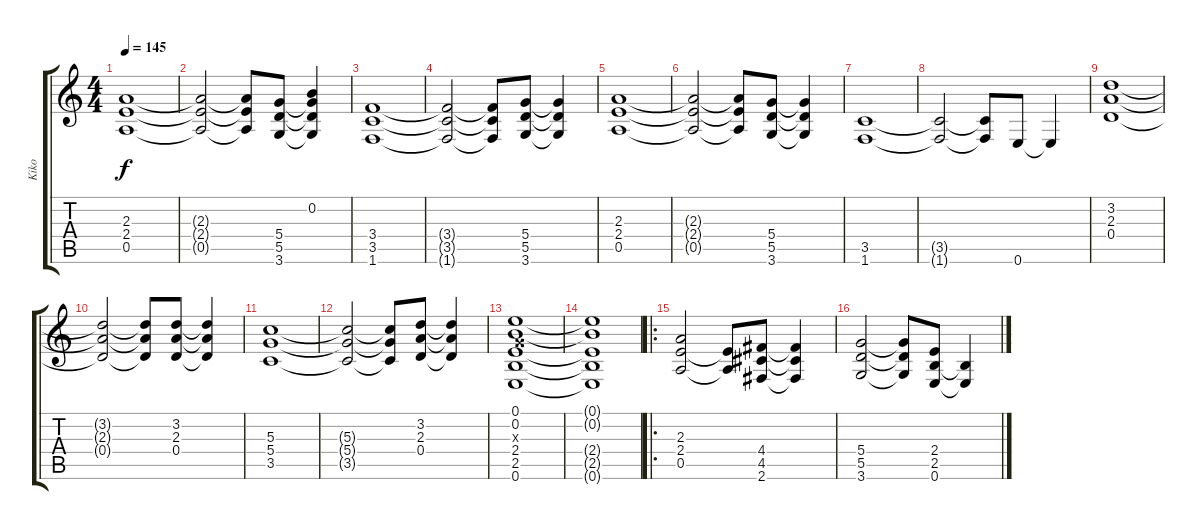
\track ("Kiko" "Kiko") {instrument distortionguitar}
\staff {score tabs}
\tuning (E4 B3 G3 D3 A2 E2) {hide}
\ts (4 4)
\tempo 145
\clef g2
\ks c
(2.3 2.4 0.5).1{dy f} |
(2.3{t} 2.4{t} 0.5{t}).2 (2.3{t} 2.4{t} 0.5{t}).8 (5.4 5.5 3.6).8 (0.2{t} 5.4{t} 5.5{t} 3.6{t}).4 |
(3.4 3.5 1.6).1 |
(3.4{t} 3.5{t} 1.6{t}).2 (3.4{t} 3.5{t} 1.6{t}).8 (5.4 5.5 3.6).8 (5.4{t} 5.5{t} 3.6{t}).4 |
(2.3 2.4 0.5).1 |
(2.3{t} 2.4{t} 0.5{t}).2 (2.3{t} 2.4{t} 0.5{t}).8 (5.4 5.5 3.6).8 (5.4{t} 5.5{t} 3.6{t}).4 |
(3.5 1.6).1 |
(3.5{t} 1.6{t}).2 (3.5{t} 1.6{t}).8 0.6.8 0.6{t}.4 |
(3.2 2.3 0.4).1 |
(3.2{t} 2.3{t} 0.4{t}).2 (3.2{t} 2.3{t} 0.4{t}).8 (3.2 2.3 0.4).8 (3.2{t} 2.3{t} 0.4{t}).4 |
(5.3 5.4 3.5).1 |
(5.3{t} 5.4{t} 3.5{t}).2 (5.3{t} 5.4{t} 3.5{t}).8 (3.2 2.3 0.4).8 (3.2{t} 2.3{t} 0.4{t}).4 |
(0.1 0.2 0.3{x} 2.4 2.5 0.6).1 |
(0.1{t} 0.2{t} 2.4{t} 2.5{t} 0.6{t}).1 |
\ro
(2.3 2.4 0.5).2 (2.4{t} 0.5{t}).8 (4.4 4.5 2.6).8 (4.4{t} 4.5{t} 2.6{t}).4 |
(5.4 5.5 3.6).2 (5.4{t} 5.5{t} 3.6{t}).8 (2.4 2.5 0.6).8 (2.5{t} 0.6{t}).4
